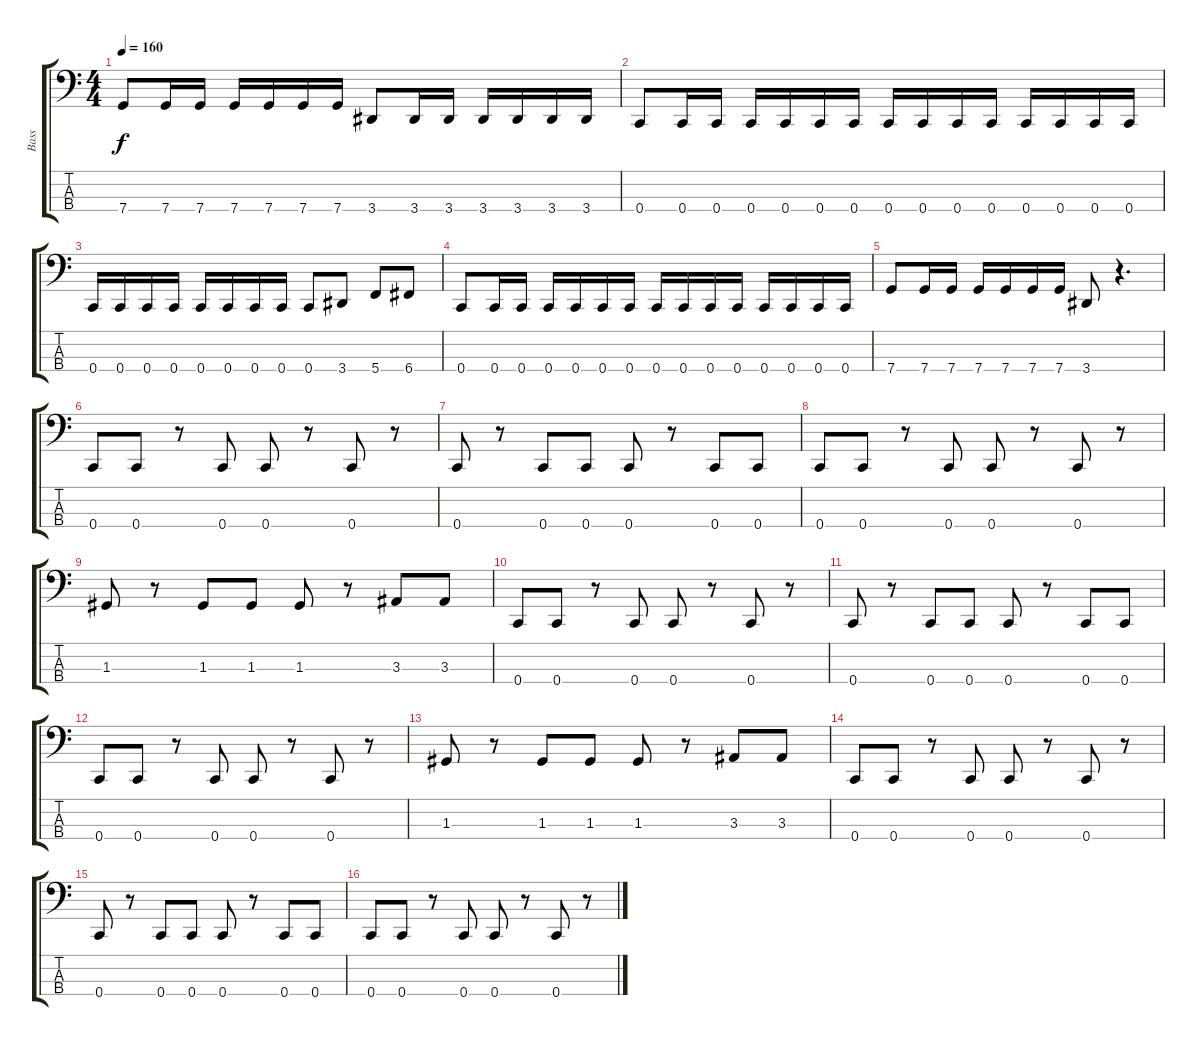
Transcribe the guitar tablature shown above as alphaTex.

\track ("Bass" "Bass") {instrument electricbasspick}
\staff {score tabs}
\tuning (F2 C2 G1 C1) {hide}
\ts (4 4)
\tempo 160
\clef f4
\ks c
7.4.8{dy f} 7.4.16 7.4.16 7.4.16 7.4.16 7.4.16 7.4.16 3.4.8 3.4.16 3.4.16 3.4.16 3.4.16 3.4.16 3.4.16 |
0.4.8 0.4.16 0.4.16 0.4.16 0.4.16 0.4.16 0.4.16 0.4.16 0.4.16 0.4.16 0.4.16 0.4.16 0.4.16 0.4.16 0.4.16 |
0.4.16 0.4.16 0.4.16 0.4.16 0.4.16 0.4.16 0.4.16 0.4.16 0.4.8 3.4.8 5.4.8 6.4.8 |
0.4.8 0.4.16 0.4.16 0.4.16 0.4.16 0.4.16 0.4.16 0.4.16 0.4.16 0.4.16 0.4.16 0.4.16 0.4.16 0.4.16 0.4.16 |
7.4.8 7.4.16 7.4.16 7.4.16 7.4.16 7.4.16 7.4.16 3.4.8 r.4{d} |
0.4.8 0.4.8 r.8 0.4.8 0.4.8 r.8 0.4.8 r.8 |
0.4.8 r.8 0.4.8 0.4.8 0.4.8 r.8 0.4.8 0.4.8 |
0.4.8 0.4.8 r.8 0.4.8 0.4.8 r.8 0.4.8 r.8 |
1.3.8 r.8 1.3.8 1.3.8 1.3.8 r.8 3.3.8 3.3.8 |
0.4.8 0.4.8 r.8 0.4.8 0.4.8 r.8 0.4.8 r.8 |
0.4.8 r.8 0.4.8 0.4.8 0.4.8 r.8 0.4.8 0.4.8 |
0.4.8 0.4.8 r.8 0.4.8 0.4.8 r.8 0.4.8 r.8 |
1.3.8 r.8 1.3.8 1.3.8 1.3.8 r.8 3.3.8 3.3.8 |
0.4.8 0.4.8 r.8 0.4.8 0.4.8 r.8 0.4.8 r.8 |
0.4.8 r.8 0.4.8 0.4.8 0.4.8 r.8 0.4.8 0.4.8 |
0.4.8 0.4.8 r.8 0.4.8 0.4.8 r.8 0.4.8 r.8
